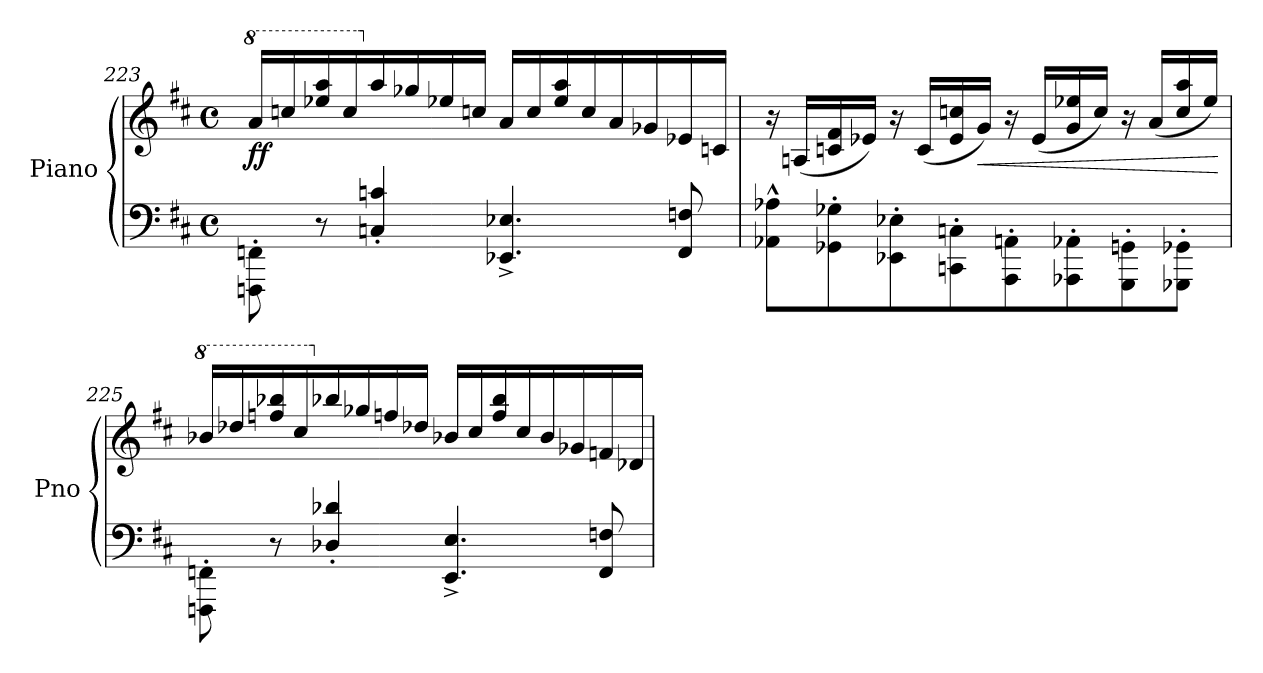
**kern	**kern	**dynam
*part1	*part1	*part1
*staff2	*staff1	*staff1/2
*I"Piano	*	*
*I'Pno	*	*
*clefF4	*clefG2	*
*k[f#c#]	*k[f#c#]	*
*M4/4	*M4/4	*
*met(c)	*met(c)	*
*	*8va	*
=223	=223	=223
!	!	!LO:DY:b
8FFFn\' 8FFn\'	16aa/LL	ff
.	16cccn/	.
8r	16eee-X/ 16aaa/	.
.	16ccc/	.
*	*X8va	*
4Cn/' 4cn/'	16aa/	.
.	16gg-X/	.
.	16ee-X/	.
.	16ccn/JJ	.
4.EE-X/^ 4.E-X/^	16a/LL	.
.	16cc/	.
.	16ee-/ 16aa/	.
.	16cc/	.
.	16a/	.
.	16g-X/	.
8FF/ 8Fn/	16e-X/	.
.	16cn/JJ	.
!!LO:PB:g=z
=224	=224	=224
8AA-X\^^ 8A-X\^^L	16r	.
.	(16An/LL	.
8GG-X\' 8G-X\'	16cn/ 16f#/	.
.	16e-X/JJ)	.
8EE-X\' 8E-X\'	16r	.
.	(16c/LL	.
8CCn\' 8Cn\'	16e-/ 16ccn/	.
!	!	!LO:HP:b
.	16g/JJ)	<
8AAA\' 8AAn\'	16r	.
.	(16e-/LL	.
8AAA-X\' 8AA-X\'	16g/ 16ee-X/	.
.	16cc/JJ)	.
8GGG\' 8GGn\'	16r	.
.	(16a/LL	.
8GGG-X\' 8GG-X\'J	16cc/ 16aa/	.
.	16ee-/JJ)	.
.	.	[
=225	=225	=225
*	*8va	*
!	!	!LO:DY:b
8FFFn\' 8FFn\'	16bb-X/LL	other-dynamics
.	16ddd-X/	.
8r	16fffn/ 16bbb-X/	.
.	16ccc#/	.
*	*X8va	*
4D-X/' 4d-X/'	16bb-X/	.
.	16gg-X/	.
.	16ffn/	.
.	16dd-X/JJ	.
4.EE/^ 4.E/^	16b-X/LL	.
.	16cc#/	.
.	16ff/ 16bb-/	.
.	16cc#/	.
.	16b-/	.
.	16g-X/	.
8FF/ 8Fn/	16fn/	.
.	16d-X/JJ	.
=	=	=
*-	*-	*-
